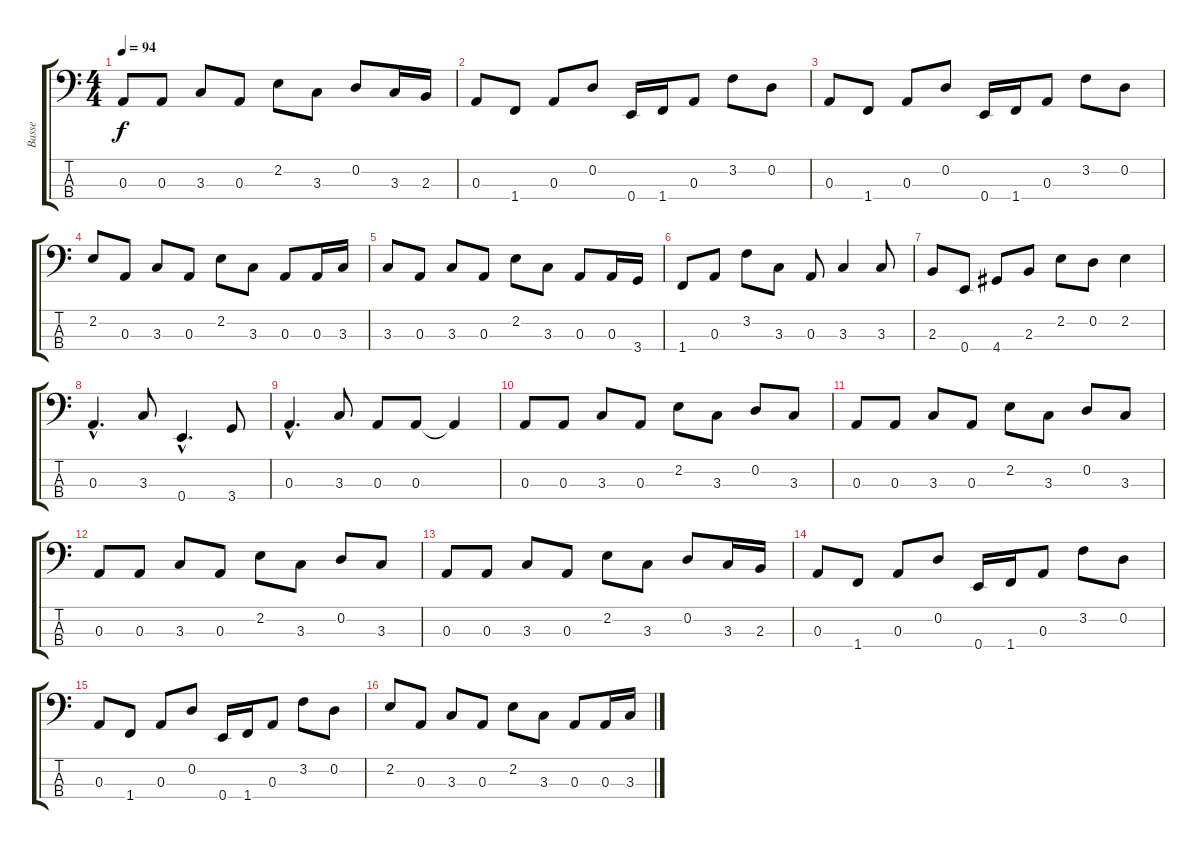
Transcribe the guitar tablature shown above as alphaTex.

\track ("Basse" "Basse") {instrument electricbassfinger}
\staff {score tabs}
\tuning (G2 D2 A1 E1) {hide}
\ts (4 4)
\tempo 94
\clef f4
\ks c
0.3.8{dy f} 0.3.8 3.3.8 0.3.8 2.2.8 3.3.8 0.2.8 3.3.16 2.3.16 |
0.3.8 1.4.8 0.3.8 0.2.8 0.4.16 1.4.16 0.3.8 3.2.8 0.2.8 |
0.3.8 1.4.8 0.3.8 0.2.8 0.4.16 1.4.16 0.3.8 3.2.8 0.2.8 |
2.2.8 0.3.8 3.3.8 0.3.8 2.2.8 3.3.8 0.3.8 0.3.16 3.3.16 |
3.3.8 0.3.8 3.3.8 0.3.8 2.2.8 3.3.8 0.3.8 0.3.16 3.4.16 |
1.4.8 0.3.8 3.2.8 3.3.8 0.3.8 3.3.4 3.3.8 |
2.3.8 0.4.8 4.4.8 2.3.8 2.2.8 0.2.8 2.2.4 |
0.3{hac}.4{d} 3.3.8 0.4{hac}.4{d} 3.4.8 |
0.3{hac}.4{d} 3.3.8 0.3.8 0.3.8 0.3{t}.4 |
0.3.8 0.3.8 3.3.8 0.3.8 2.2.8 3.3.8 0.2.8 3.3.8 |
0.3.8 0.3.8 3.3.8 0.3.8 2.2.8 3.3.8 0.2.8 3.3.8 |
0.3.8 0.3.8 3.3.8 0.3.8 2.2.8 3.3.8 0.2.8 3.3.8 |
0.3.8 0.3.8 3.3.8 0.3.8 2.2.8 3.3.8 0.2.8 3.3.16 2.3.16 |
0.3.8 1.4.8 0.3.8 0.2.8 0.4.16 1.4.16 0.3.8 3.2.8 0.2.8 |
0.3.8 1.4.8 0.3.8 0.2.8 0.4.16 1.4.16 0.3.8 3.2.8 0.2.8 |
2.2.8 0.3.8 3.3.8 0.3.8 2.2.8 3.3.8 0.3.8 0.3.16 3.3.16
